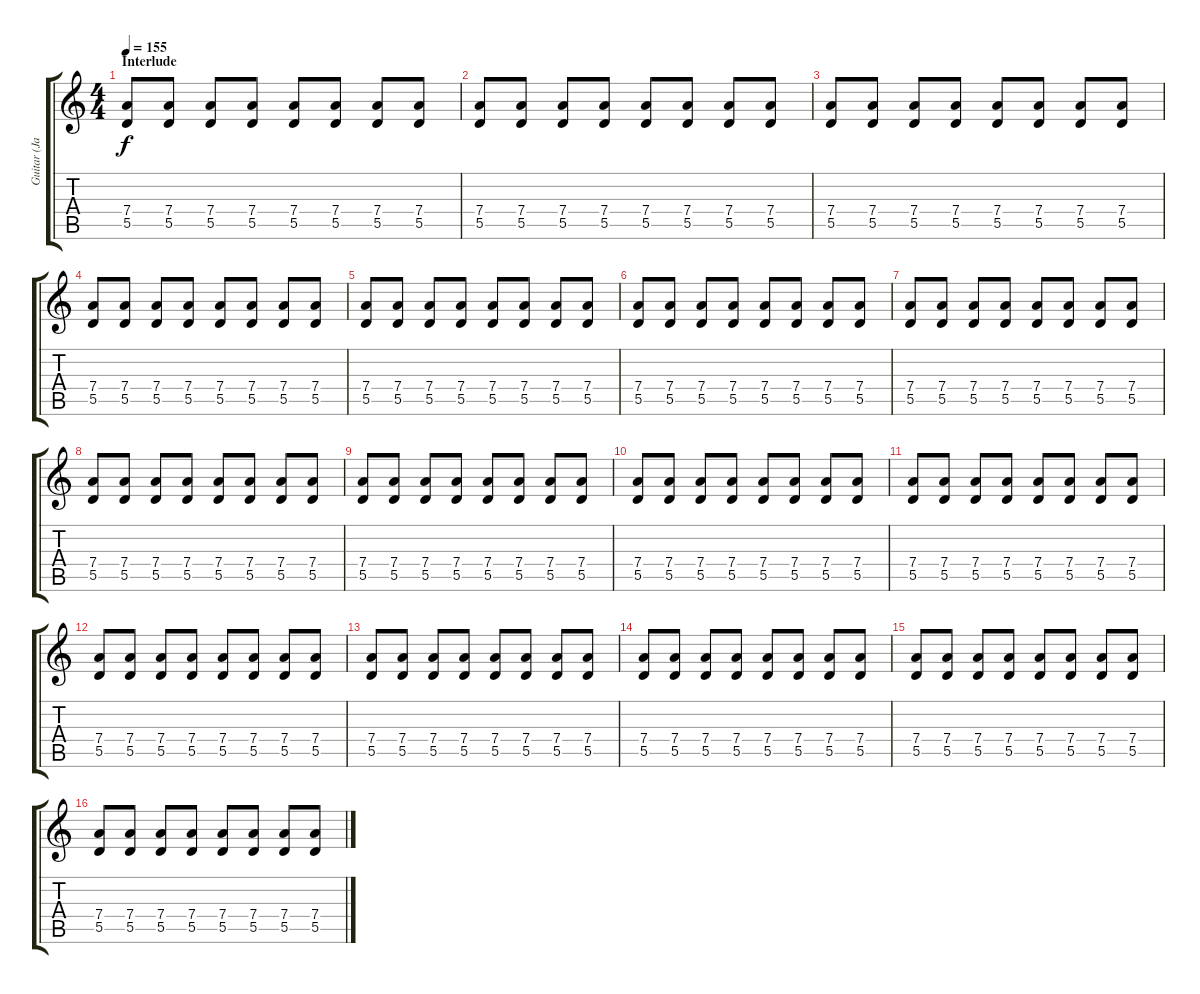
\track ("Guitar (Jason Stepp)" "Guitar (Ja") {instrument distortionguitar}
\staff {score tabs}
\tuning (E4 B3 G3 D3 A2 D2) {hide}
\ts (4 4)
\section ("" "Interlude")
\tempo 155
\clef g2
\ks c
(7.4 5.5).8{dy f} (7.4 5.5).8 (7.4 5.5).8 (7.4 5.5).8 (7.4 5.5).8 (7.4 5.5).8 (7.4 5.5).8 (7.4 5.5).8 |
(7.4 5.5).8 (7.4 5.5).8 (7.4 5.5).8 (7.4 5.5).8 (7.4 5.5).8 (7.4 5.5).8 (7.4 5.5).8 (7.4 5.5).8 |
(7.4 5.5).8 (7.4 5.5).8 (7.4 5.5).8 (7.4 5.5).8 (7.4 5.5).8 (7.4 5.5).8 (7.4 5.5).8 (7.4 5.5).8 |
(7.4 5.5).8 (7.4 5.5).8 (7.4 5.5).8 (7.4 5.5).8 (7.4 5.5).8 (7.4 5.5).8 (7.4 5.5).8 (7.4 5.5).8 |
(7.4 5.5).8 (7.4 5.5).8 (7.4 5.5).8 (7.4 5.5).8 (7.4 5.5).8 (7.4 5.5).8 (7.4 5.5).8 (7.4 5.5).8 |
(7.4 5.5).8 (7.4 5.5).8 (7.4 5.5).8 (7.4 5.5).8 (7.4 5.5).8 (7.4 5.5).8 (7.4 5.5).8 (7.4 5.5).8 |
(7.4 5.5).8 (7.4 5.5).8 (7.4 5.5).8 (7.4 5.5).8 (7.4 5.5).8 (7.4 5.5).8 (7.4 5.5).8 (7.4 5.5).8 |
(7.4 5.5).8 (7.4 5.5).8 (7.4 5.5).8 (7.4 5.5).8 (7.4 5.5).8 (7.4 5.5).8 (7.4 5.5).8 (7.4 5.5).8 |
(7.4 5.5).8 (7.4 5.5).8 (7.4 5.5).8 (7.4 5.5).8 (7.4 5.5).8 (7.4 5.5).8 (7.4 5.5).8 (7.4 5.5).8 |
(7.4 5.5).8 (7.4 5.5).8 (7.4 5.5).8 (7.4 5.5).8 (7.4 5.5).8 (7.4 5.5).8 (7.4 5.5).8 (7.4 5.5).8 |
(7.4 5.5).8 (7.4 5.5).8 (7.4 5.5).8 (7.4 5.5).8 (7.4 5.5).8 (7.4 5.5).8 (7.4 5.5).8 (7.4 5.5).8 |
(7.4 5.5).8 (7.4 5.5).8 (7.4 5.5).8 (7.4 5.5).8 (7.4 5.5).8 (7.4 5.5).8 (7.4 5.5).8 (7.4 5.5).8 |
(7.4 5.5).8 (7.4 5.5).8 (7.4 5.5).8 (7.4 5.5).8 (7.4 5.5).8 (7.4 5.5).8 (7.4 5.5).8 (7.4 5.5).8 |
(7.4 5.5).8 (7.4 5.5).8 (7.4 5.5).8 (7.4 5.5).8 (7.4 5.5).8 (7.4 5.5).8 (7.4 5.5).8 (7.4 5.5).8 |
(7.4 5.5).8 (7.4 5.5).8 (7.4 5.5).8 (7.4 5.5).8 (7.4 5.5).8 (7.4 5.5).8 (7.4 5.5).8 (7.4 5.5).8 |
(7.4 5.5).8 (7.4 5.5).8 (7.4 5.5).8 (7.4 5.5).8 (7.4 5.5).8 (7.4 5.5).8 (7.4 5.5).8 (7.4 5.5).8
